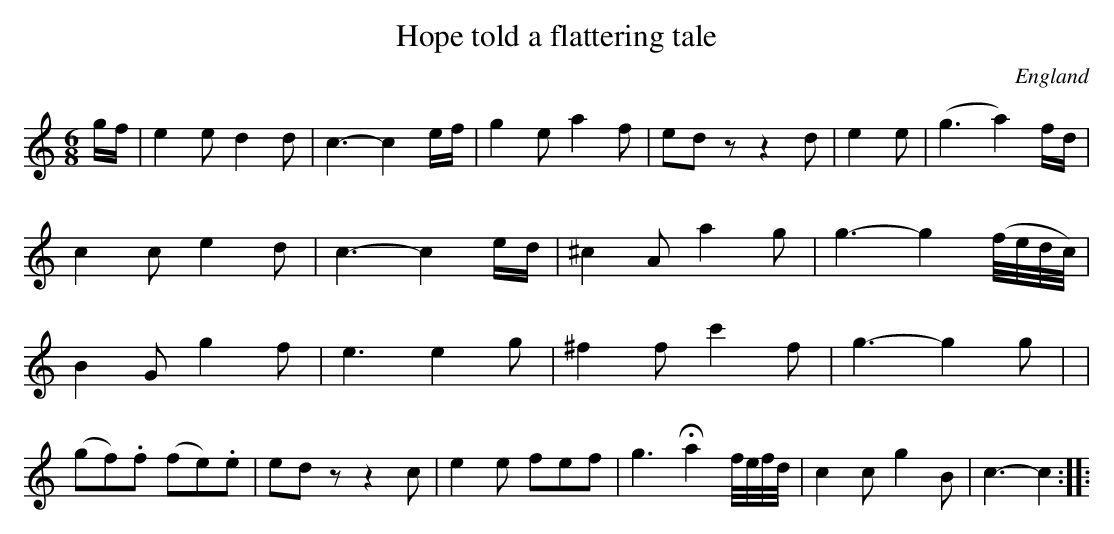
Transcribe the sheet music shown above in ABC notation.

X:1
T:Hope told a flattering tale
L:1/8
M:6/8
O:England
K:C major
g/f/ | \
e2e d2d | c3-c2 e/f/ | g2e a2f | edz z2d | e2e | (g3 a2)f/d/ |
c2c e2d | c3-c2 e/d/ | ^c2A a2g | g3-g2 (f//e//d//c//) |
B2G g2f | e3 e2g | ^f2f c'2f | g3-g2 g | |
(gf).f (fe).e | edz z2c | e2e fef | g3 Ha2f//e//f//d// | c2c g2B | c3-c2 ::
